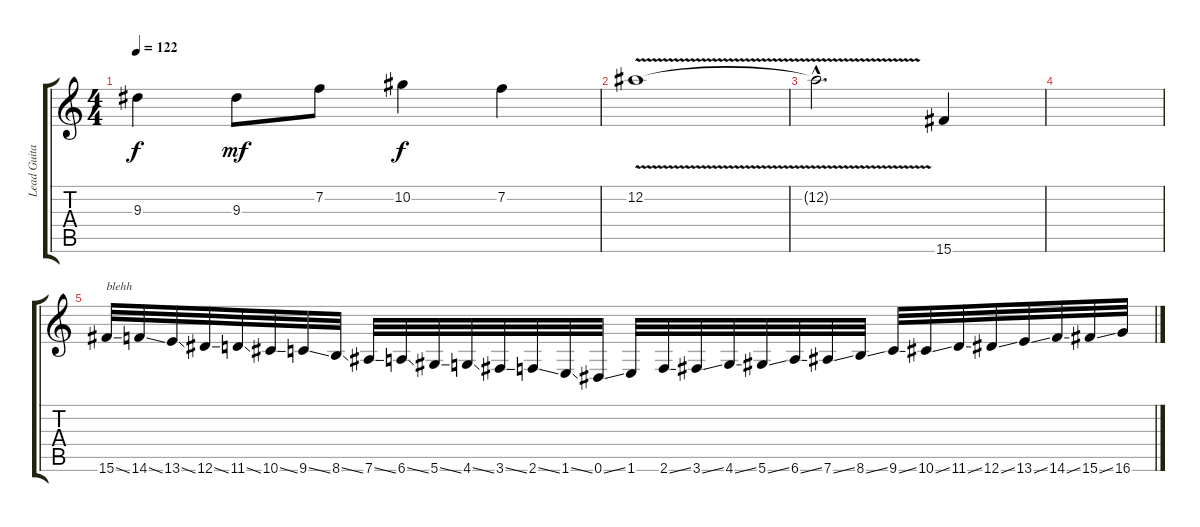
\track ("Lead Guitar II" "Lead Guita") {instrument distortionguitar}
\staff {score tabs}
\tuning (Eb4 Bb3 Gb3 Db3 Ab2 Eb2) {hide}
\ts (4 4)
\tempo 122
\clef g2
\ks c
9.3.4{dy f} 9.3.8{dy mf} 7.2.8 10.2.4{dy f} 7.2.4 |
12.2{v}.1 |
12.2{hac t}.2{d} 15.6.4 |
|
15.6{ss}.32{txt "blehh" instrument guitarfretnoise} 14.6{ss}.32 13.6{ss}.32 12.6{ss}.32 11.6{ss}.32 10.6{ss}.32 9.6{ss}.32 8.6{ss}.32 7.6{ss}.32 6.6{ss}.32 5.6{ss}.32 4.6{ss}.32 3.6{ss}.32 2.6{ss}.32 1.6{ss}.32 0.6{ss}.32 1.6.32 2.6{ss}.32 3.6{ss}.32 4.6{ss}.32 5.6{ss}.32 6.6{ss}.32 7.6{ss}.32 8.6{ss}.32 9.6{ss}.32 10.6{ss}.32 11.6{ss}.32 12.6{ss}.32 13.6{ss}.32 14.6{ss}.32 15.6{ss}.32 16.6.32
